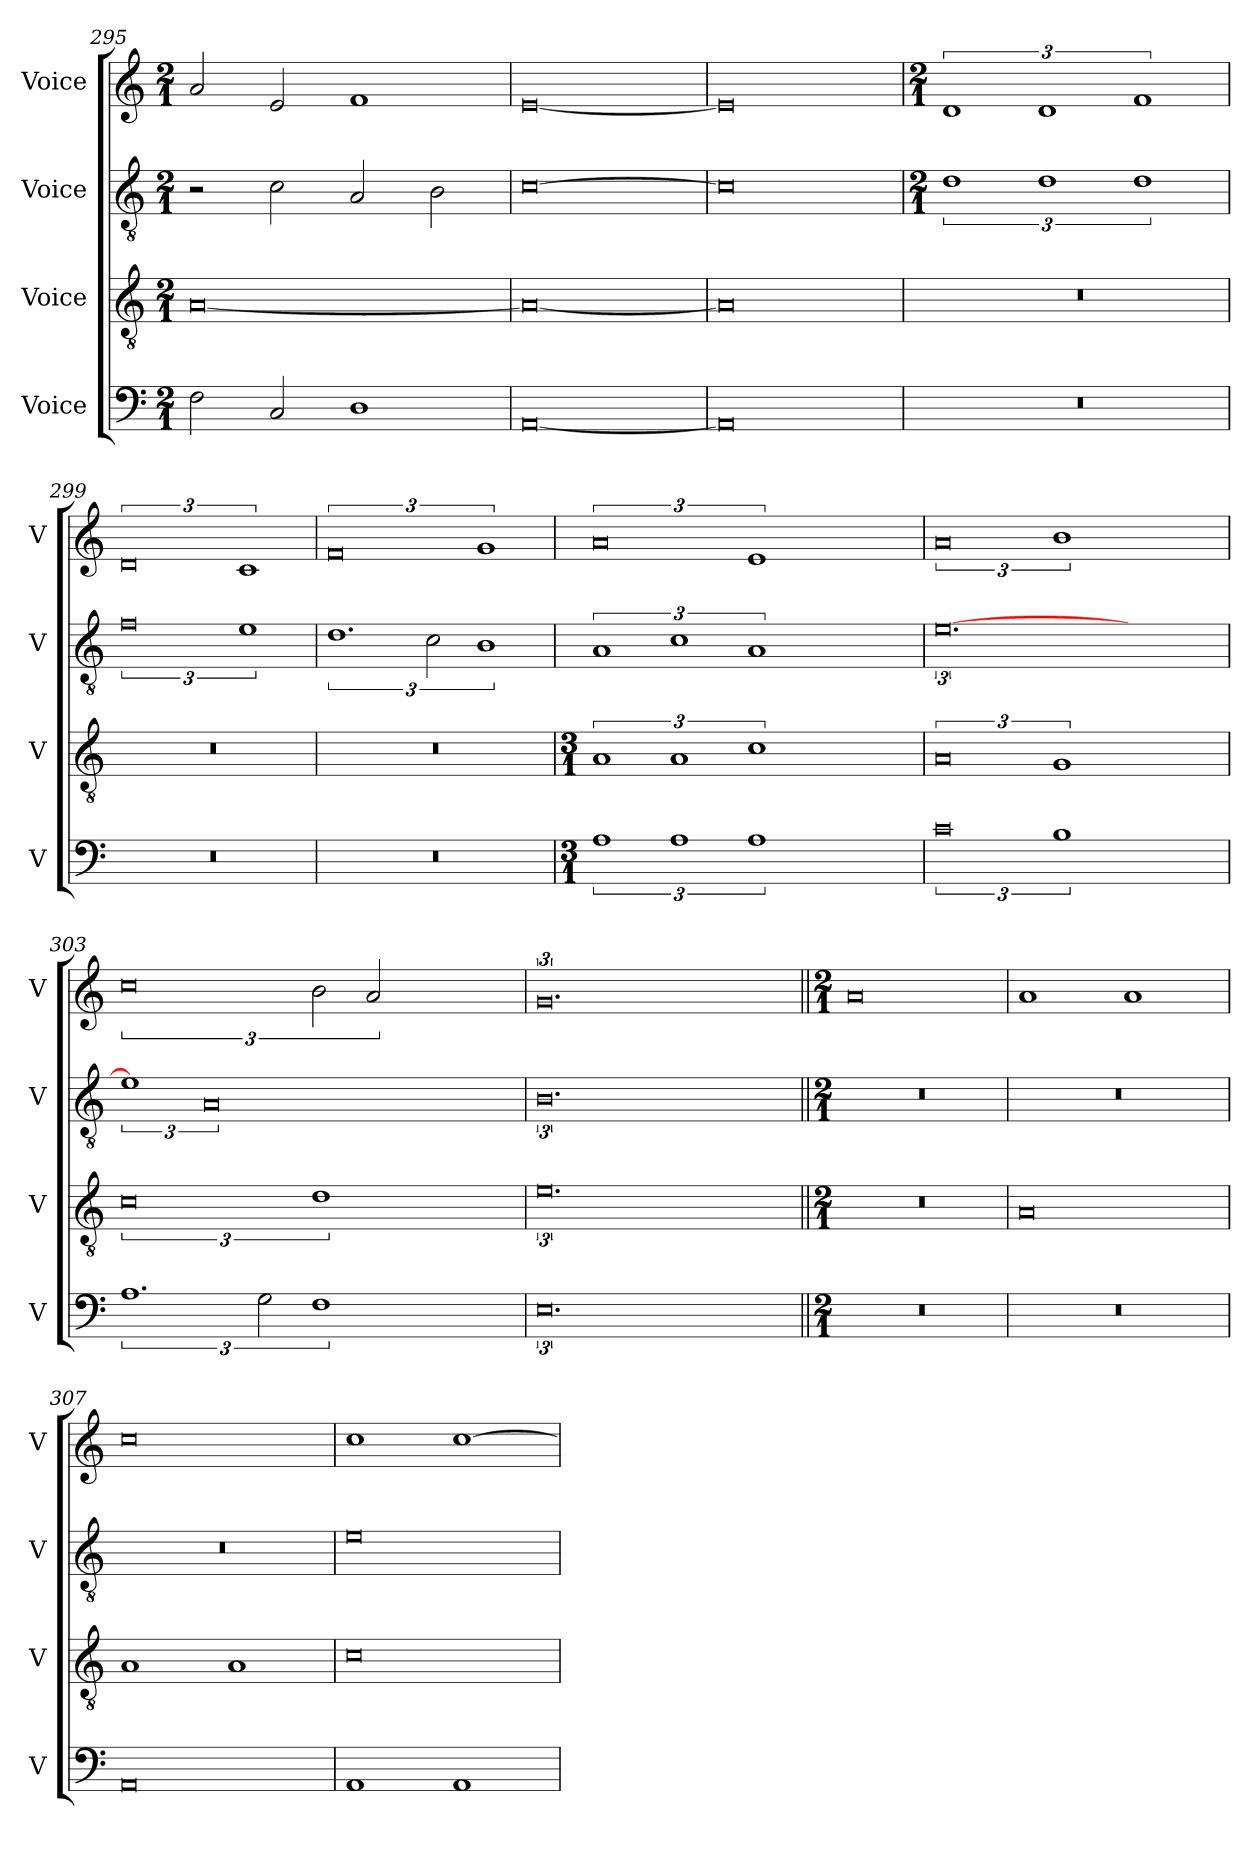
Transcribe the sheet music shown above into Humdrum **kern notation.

**kern	**kern	**kern	**kern
*part4	*part3	*part2	*part1
*staff4	*staff3	*staff2	*staff1
*I"Voice	*I"Voice	*I"Voice	*I"Voice
*I'V	*I'V	*I'V	*I'V
*clefF4	*clefGv2	*clefGv2	*clefG2
*k[]	*k[]	*k[]	*k[]
*M2/1	*M2/1	*M2/1	*M2/1
=295	=295	=295	=295
2F\	[0A	2r	2a/
2C/	.	2c\	2e/
1D	.	2A/	1f
.	.	2B\	.
=296	=296	=296	=296
[0AA	0A_	[0c	[0e
=297	=297	=297	=297
0AA]	0A]	0c]	0e]
=298	=298	=298	=298
*	*	*M2/1	*M2/1
0r	0r	3%2d	3%2d
.	.	3%2d	3%2d
.	.	3%2d	3%2f
=299	=299	=299	=299
0r	0r	3%4f	3%4d
.	.	3%2e	3%2c
=300	=300	=300	=300
0r	0r	3%2.d	3%4f
.	.	3c\	.
.	.	3%2B	3%2g
=301	=301	=301	=301
*M3/1	*M3/1	*	*
3%2A	3%2A	3%2A	3%4a
3%2A	3%2A	3%2c	.
3%2A	3%2c	3%2A	3%2e
1ryy	1ryy	1ryy	1ryy
!!LO:LB:g=z
=302	=302	=302	=302
3%4c	3%4A	[3%4.e	3%4a
3%2B	3%2G	.	3%2b
1ryy	1ryy	1ryy	1ryy
=303	=303	=303	=303
3%2.A	3%4c	3%2e]	3%4cc
.	.	3%4A	.
3G\	.	.	.
3%2F	3%2d	.	3b\
.	.	.	3a/
1ryy	1ryy	1ryy	1ryy
=304	=304	=304	=304
3%4.E	3%4.e	3%4.B	3%4.g
1ryy	1ryy	1ryy	1ryy
=305||	=305||	=305||	=305||
*M2/1	*M2/1	*M2/1	*M2/1
0r	0r	0r	0a
=306	=306	=306	=306
0r	0A	0r	1a
.	.	.	1a
=307	=307	=307	=307
0AA	1A	0r	0cc
.	1A	.	.
=308	=308	=308	=308
1AA	0c	0e	1cc
1AA	.	.	[1cc
=	=	=	=
*-	*-	*-	*-
